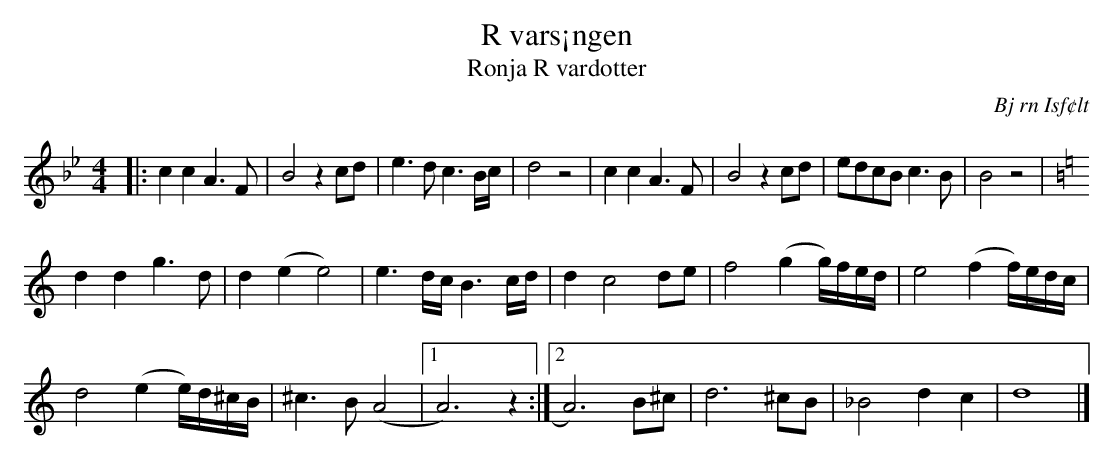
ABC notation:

X:1
T: R vars¡ngen
T: Ronja R vardotter
O: Bj rn Isf¢lt
M: 4/4
L: 1/8
K: Bb
V: 1
|: c2c2A2>F2 | B4z2cd | e2>d2 c3B/c/ | d4z4 | c2c2A3F | B4z2cd | edcBc2>B2 | B4z4 |
K: C
d2d2g2>d2 | d2(e2e4) | e3d/c/B3c/d/ | d2c4de | f4(g2g/)f/e/d/ | e4(f2f/)e/d/c/ |
d4(e2e/)d/^c/B/ | ^c3B(A4 |1 A6)z2 :|2 A6)B^c | d6^cB | _B4d2c2 | d8 |]
